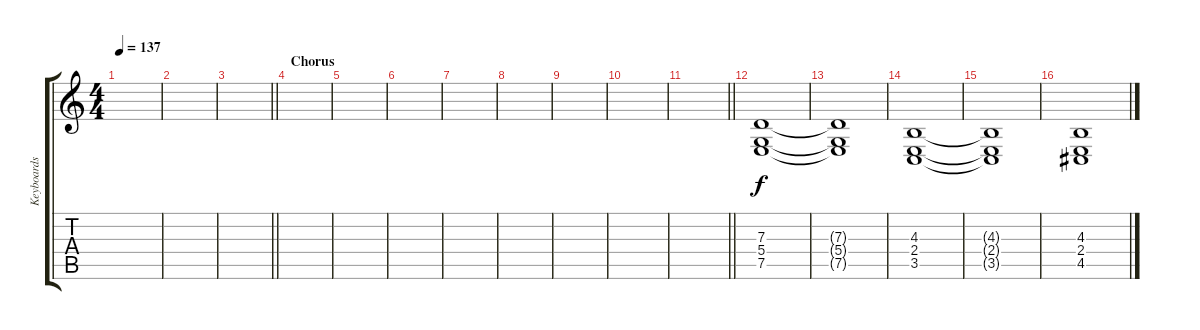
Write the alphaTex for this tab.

\track ("Keyboards" "Keyboards") {instrument pad2warm}
\staff {score tabs}
\tuning (E4 B3 G3 D3 A2 E2) {hide}
\ts (4 4)
\tempo 137
\clef g2
\ks c
|
|
\barLineRight lightlight
|
\section ("" "Chorus")
|
|
|
|
|
|
|
\barLineRight lightlight
|
\section ("" "")
(7.3 5.4 7.5).1 |
(7.3{t} 5.4{t} 7.5{t}).1 |
(4.3 2.4 3.5).1 |
(4.3{t} 2.4{t} 3.5{t}).1 |
(4.3 2.4 4.5).1
